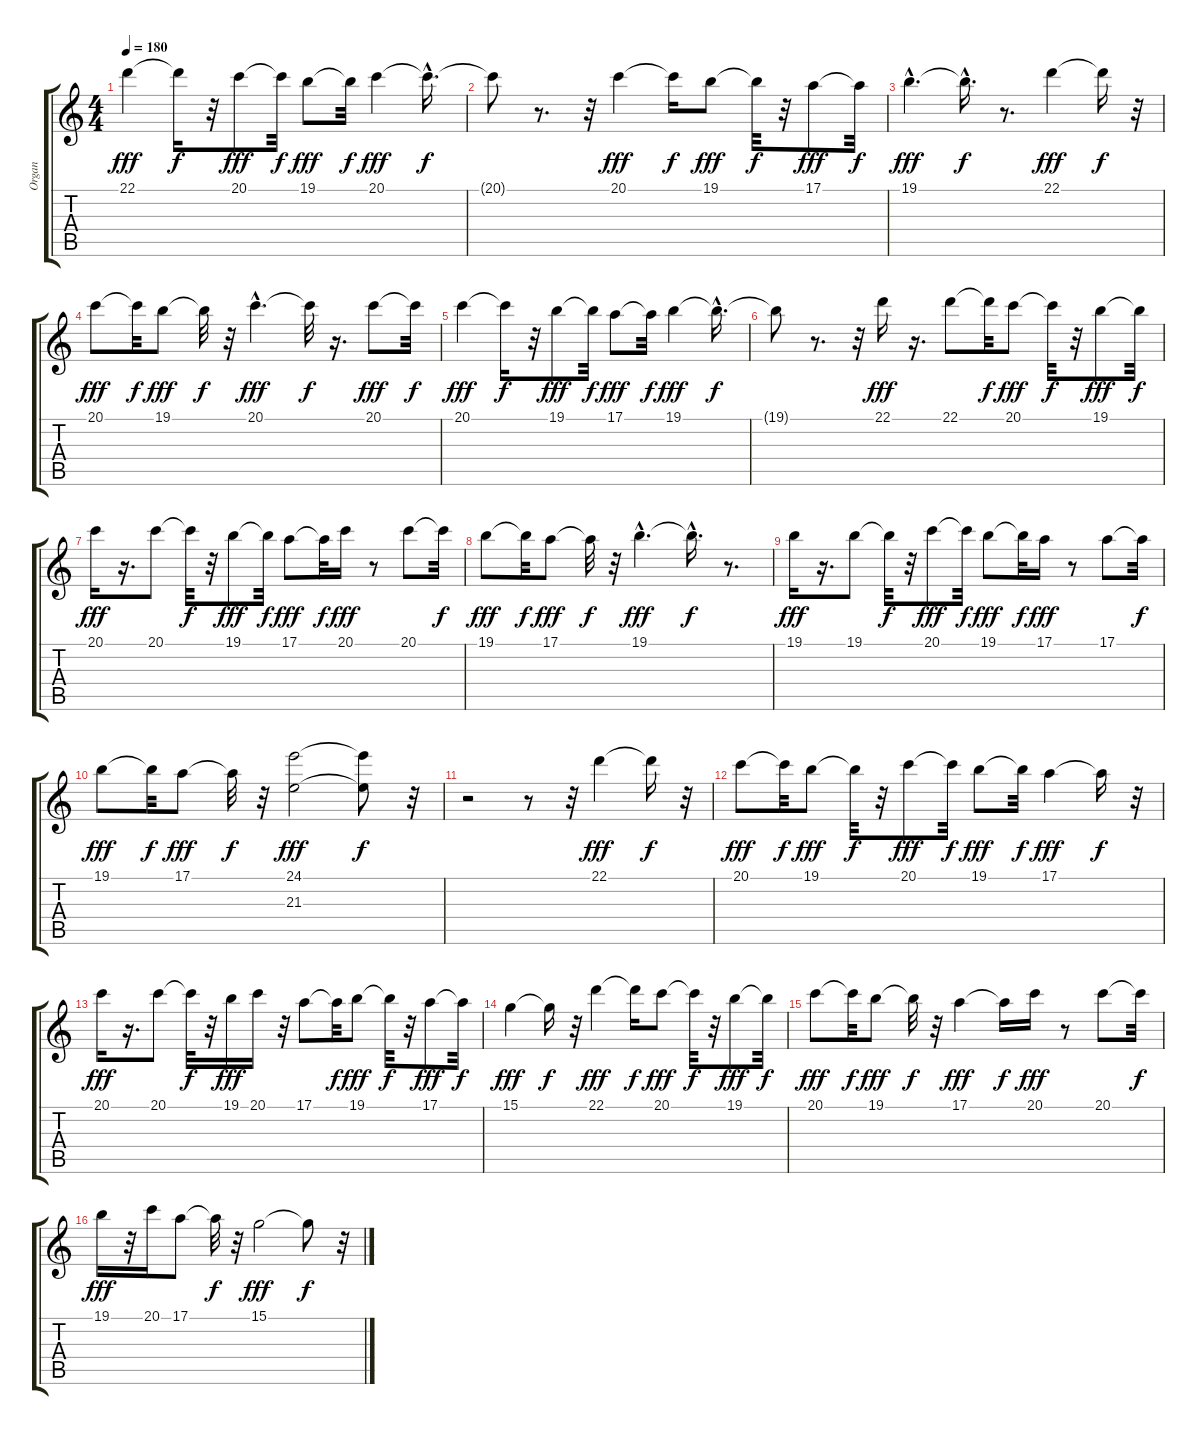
\track ("Organ" "Organ") {instrument churchorgan}
\staff {score tabs}
\tuning (E4 B3 G3 D3 A2 E2) {hide}
\ts (4 4)
\tempo 180
\clef g2
\ks c
22.1.4{dy fff} 22.1{t}.16{dy f} r.32 20.1.8{dy fff} 20.1{t}.32{dy f} 19.1.8{dy fff} 19.1{t}.32{dy f} 20.1.4{dy fff} 20.1{hac t}.16{d dy f} |
20.1{t}.8 r.8{d} r.32 20.1.4{dy fff} 20.1{t}.16{dy f} 19.1.8{dy fff} 19.1{t}.32{dy f} r.32 17.1.8{dy fff} 17.1{t}.32{dy f} |
19.1{hac}.4{d dy fff} 19.1{hac t}.16{d dy f} r.8{d} 22.1.4{dy fff} 22.1{t}.16{dy f} r.32 |
20.1.8{dy fff} 20.1{t}.32{dy f} 19.1.8{dy fff} 19.1{t}.32{dy f} r.32 20.1{hac}.4{d dy fff} 20.1{t}.32{dy f} r.16{d} 20.1.8{dy fff} 20.1{t}.32{dy f} |
20.1.4{dy fff} 20.1{t}.16{dy f} r.32 19.1.8{dy fff} 19.1{t}.32{dy f} 17.1.8{dy fff} 17.1{t}.32{dy f} 19.1.4{dy fff} 19.1{hac t}.16{d dy f} |
19.1{t}.8 r.8{d} r.32 22.1.16{dy fff} r.16{d} 22.1.8 22.1{t}.32{dy f} 20.1.8{dy fff} 20.1{t}.32{dy f} r.32 19.1.8{dy fff} 19.1{t}.32{dy f} |
20.1.16{dy fff} r.16{d} 20.1.8 20.1{t}.32{dy f} r.32 19.1.8{dy fff} 19.1{t}.32{dy f} 17.1.8{dy fff} 17.1{t}.32{dy f} 20.1.16{dy fff} r.8 20.1.8 20.1{t}.32{dy f} |
19.1.8{dy fff} 19.1{t}.32{dy f} 17.1.8{dy fff} 17.1{t}.32{dy f} r.32 19.1{hac}.4{d dy fff} 19.1{hac t}.16{d dy f} r.8{d} |
19.1.16{dy fff} r.16{d} 19.1.8 19.1{t}.32{dy f} r.32 20.1.8{dy fff} 20.1{t}.32{dy f} 19.1.8{dy fff} 19.1{t}.32{dy f} 17.1.16{dy fff} r.8 17.1.8 17.1{t}.32{dy f} |
19.1.8{dy fff} 19.1{t}.32{dy f} 17.1.8{dy fff} 17.1{t}.32{dy f} r.32 (24.1 21.3).2{dy fff} (24.1{t} 21.3{t}).8{dy f} r.32 |
r.2 r.8 r.32 22.1.4{dy fff} 22.1{t}.16{dy f} r.32 |
20.1.8{dy fff} 20.1{t}.32{dy f} 19.1.8{dy fff} 19.1{t}.32{dy f} r.32 20.1.8{dy fff} 20.1{t}.32{dy f} 19.1.8{dy fff} 19.1{t}.32{dy f} 17.1.4{dy fff} 17.1{t}.16{dy f} r.32 |
20.1.16{dy fff} r.16{d} 20.1.8 20.1{t}.32{dy f} r.32 19.1.16{dy fff} 20.1.16 r.32 17.1.8 17.1{t}.32{dy f} 19.1.8{dy fff} 19.1{t}.32{dy f} r.32 17.1.8{dy fff} 17.1{t}.32{dy f} |
15.1.4{dy fff} 15.1{t}.16{dy f} r.32 22.1.4{dy fff} 22.1{t}.16{dy f} 20.1.8{dy fff} 20.1{t}.32{dy f} r.32 19.1.8{dy fff} 19.1{t}.32{dy f} |
20.1.8{dy fff} 20.1{t}.32{dy f} 19.1.8{dy fff} 19.1{t}.32{dy f} r.32 17.1.4{dy fff} 17.1{t}.16{dy f} 20.1.16{dy fff} r.8 20.1.8 20.1{t}.32{dy f} |
19.1.16{dy fff} r.32 20.1.16 17.1.8 17.1{t}.32{dy f} r.32 15.1.2{dy fff} 15.1{t}.8{dy f} r.32
